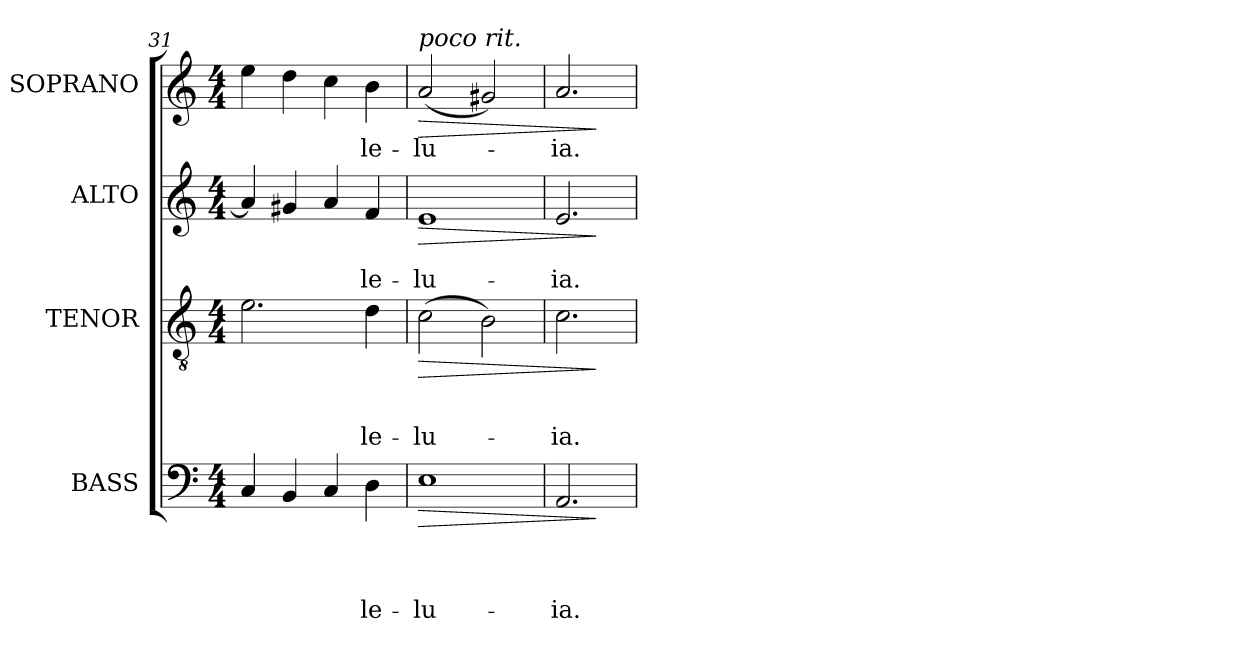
**kern	**text	**text	**text	**text	**dynam	**kern	**text	**text	**text	**dynam	**kern	**text	**text	**dynam	**kern	**text	**dynam
*part4	*part4	*part4	*part4	*part4	*part4	*part3	*part3	*part3	*part3	*part3	*part2	*part2	*part2	*part2	*part1	*part1	*part1
*staff4	*staff4	*staff4	*staff4	*staff4	*staff4	*staff3	*staff3	*staff3	*staff3	*staff3	*staff2	*staff2	*staff2	*staff2	*staff1	*staff1	*staff1
*I"BASS	*	*	*	*	*	*I"TENOR	*	*	*	*	*I"ALTO	*	*	*	*I"SOPRANO	*	*
*I'B.	*	*	*	*	*	*I'T.	*	*	*	*	*I'A.	*	*	*	*I'S.	*	*
*clefF4	*	*	*	*	*	*clefGv2	*	*	*	*	*clefG2	*	*	*	*clefG2	*	*
*k[]	*	*	*	*	*	*k[]	*	*	*	*	*k[]	*	*	*	*k[]	*	*
*C:	*	*	*	*	*	*C:	*	*	*	*	*C:	*	*	*	*C:	*	*
*M4/4	*	*	*	*	*	*M4/4	*	*	*	*	*M4/4	*	*	*	*M4/4	*	*
=31	=31	=31	=31	=31	=31	=31	=31	=31	=31	=31	=31	=31	=31	=31	=31	=31	=31
4C/	.	.	.	.	.	2.e\	.	.	.	.	4a/]	.	.	.	4ee\	.	.
4BB/	.	.	.	.	.	.	.	.	.	.	4g#X/	.	.	.	4dd\	.	.
4C/	.	.	.	.	.	.	.	.	.	.	4a/	.	.	.	4cc\	.	.
!	!	!	!	!LO:LY:b	!	!	!	!	!LO:LY:b	!	!	!	!LO:LY:b	!	!	!LO:LY:b	!
4D\	.	.	.	-le-	.	4d\	.	.	-le-	.	4f/	.	-le-	.	4b\	-le-	.
=32	=32	=32	=32	=32	=32	=32	=32	=32	=32	=32	=32	=32	=32	=32	=32	=32	=32
!	!	!	!	!	!	!	!	!	!	!	!	!	!	!	!LO:TX:a:i:t=poco rit.	!	!
!	!	!	!	!LO:LY:b	!LO:HP:b	!	!	!	!LO:LY:b	!LO:HP:b	!	!	!LO:LY:b	!LO:HP:b	!	!LO:LY:b	!LO:HP:b
1E	.	.	.	-lu-	>	(>2c\	.	.	-lu-	>	1e	.	-lu-	>	(<2a/	-lu-	>
.	.	.	.	.	.	2B\)	.	.	.	.	.	.	.	.	2g#X/)	.	.
=33	=33	=33	=33	=33	=33	=33	=33	=33	=33	=33	=33	=33	=33	=33	=33	=33	=33
!	!	!	!	!LO:LY:b	!	!	!	!	!LO:LY:b	!	!	!	!LO:LY:b	!	!	!LO:LY:b	!
2.AA/	.	.	.	-ia.	.	2.c\	.	.	-ia.	.	2.e/	.	-ia.	.	2.a/	-ia.	.
.	.	.	.	.	]	.	.	.	.	]	.	.	.	]	.	.	]
=	=	=	=	=	=	=	=	=	=	=	=	=	=	=	=	=	=
*-	*-	*-	*-	*-	*-	*-	*-	*-	*-	*-	*-	*-	*-	*-	*-	*-	*-
